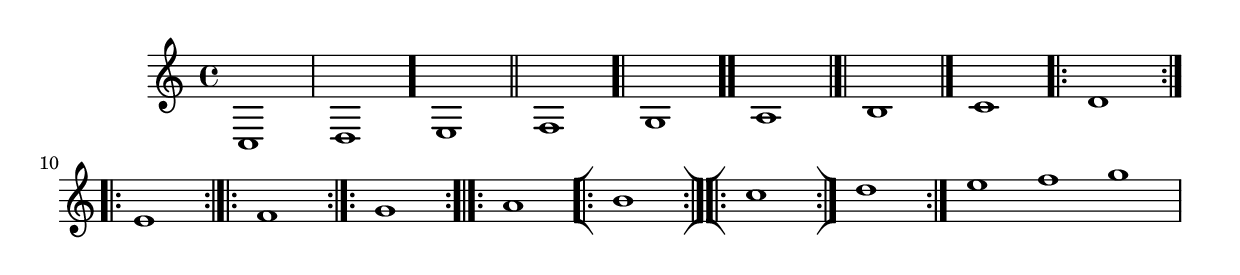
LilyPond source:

\version "2.18.2"

\book {
  \header {
  }

  \bookpart {
    <<
    \new Staff = Staff \with { }
    \context Staff = Staff {
      \relative c {
        c1 \bar "|" d \bar "." e \bar "||" f \bar ".|"
        g \bar ".." a \bar "|.|" b \bar "|."

        c \bar ".|:" d \bar ":..:" e \bar ":|.|:" f \bar ":|.:"
        g \bar ":.|.:" a \bar "[|:" b \bar ":|][|:"
        c \bar ":|]" d \bar ":|." e \bar ":|:" f \bar ":|" g

      }
    }
    >>
  }
}
